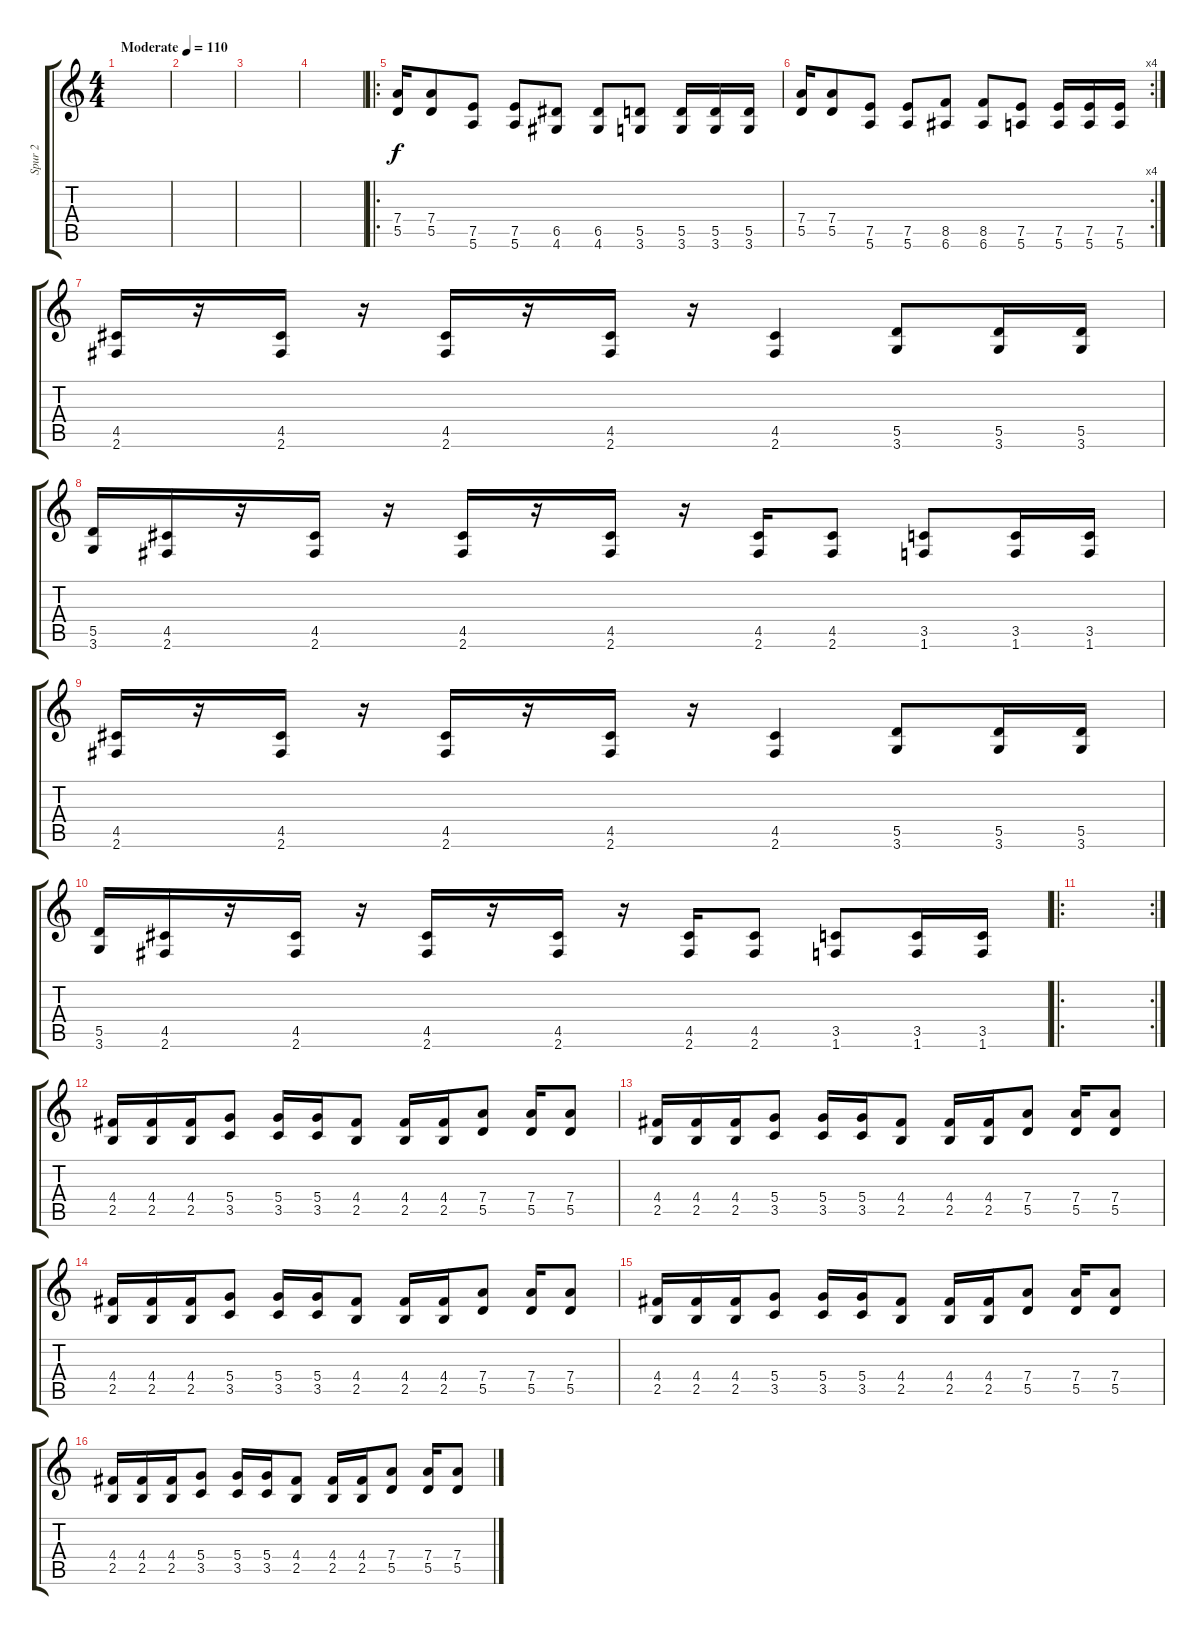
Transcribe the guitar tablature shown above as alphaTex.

\track ("Spur 2" "Spur 2") {instrument overdrivenguitar}
\staff {score tabs}
\tuning (E4 B3 G3 D3 A2 E2) {hide}
\ts (4 4)
\tempo (110 "Moderate")
\clef g2
\ks c
|
|
|
|
\ro
(7.4 5.5).16 (7.4 5.5).8 (7.5 5.6).8 (7.5 5.6).8 (6.5 4.6).8 (6.5 4.6).8 (5.5 3.6).8 (5.5 3.6).16 (5.5 3.6).16 (5.5 3.6).16 |
\rc 4
(7.4 5.5).16 (7.4 5.5).8 (7.5 5.6).8 (7.5 5.6).8 (8.5 6.6).8 (8.5 6.6).8 (7.5 5.6).8 (7.5 5.6).16 (7.5 5.6).16 (7.5 5.6).16 |
(4.5 2.6).16 r.16 (4.5 2.6).16 r.16 (4.5 2.6).16 r.16 (4.5 2.6).16 r.16 (4.5 2.6).4 (5.5 3.6).8 (5.5 3.6).16 (5.5 3.6).16 |
(5.5 3.6).16 (4.5 2.6).16 r.16 (4.5 2.6).16 r.16 (4.5 2.6).16 r.16 (4.5 2.6).16 r.16 (4.5 2.6).16 (4.5 2.6).8 (3.5 1.6).8 (3.5 1.6).16 (3.5 1.6).16 |
(4.5 2.6).16 r.16 (4.5 2.6).16 r.16 (4.5 2.6).16 r.16 (4.5 2.6).16 r.16 (4.5 2.6).4 (5.5 3.6).8 (5.5 3.6).16 (5.5 3.6).16 |
(5.5 3.6).16 (4.5 2.6).16 r.16 (4.5 2.6).16 r.16 (4.5 2.6).16 r.16 (4.5 2.6).16 r.16 (4.5 2.6).16 (4.5 2.6).8 (3.5 1.6).8 (3.5 1.6).16 (3.5 1.6).16 |
\ro
\rc 2
|
(4.4 2.5).16 (4.4 2.5).16 (4.4 2.5).16 (5.4 3.5).8 (5.4 3.5).16 (5.4 3.5).16 (4.4 2.5).8 (4.4 2.5).16 (4.4 2.5).16 (7.4 5.5).8 (7.4 5.5).16 (7.4 5.5).8 |
(4.4 2.5).16 (4.4 2.5).16 (4.4 2.5).16 (5.4 3.5).8 (5.4 3.5).16 (5.4 3.5).16 (4.4 2.5).8 (4.4 2.5).16 (4.4 2.5).16 (7.4 5.5).8 (7.4 5.5).16 (7.4 5.5).8 |
(4.4 2.5).16 (4.4 2.5).16 (4.4 2.5).16 (5.4 3.5).8 (5.4 3.5).16 (5.4 3.5).16 (4.4 2.5).8 (4.4 2.5).16 (4.4 2.5).16 (7.4 5.5).8 (7.4 5.5).16 (7.4 5.5).8 |
(4.4 2.5).16 (4.4 2.5).16 (4.4 2.5).16 (5.4 3.5).8 (5.4 3.5).16 (5.4 3.5).16 (4.4 2.5).8 (4.4 2.5).16 (4.4 2.5).16 (7.4 5.5).8 (7.4 5.5).16 (7.4 5.5).8 |
(4.4 2.5).16 (4.4 2.5).16 (4.4 2.5).16 (5.4 3.5).8 (5.4 3.5).16 (5.4 3.5).16 (4.4 2.5).8 (4.4 2.5).16 (4.4 2.5).16 (7.4 5.5).8 (7.4 5.5).16 (7.4 5.5).8
